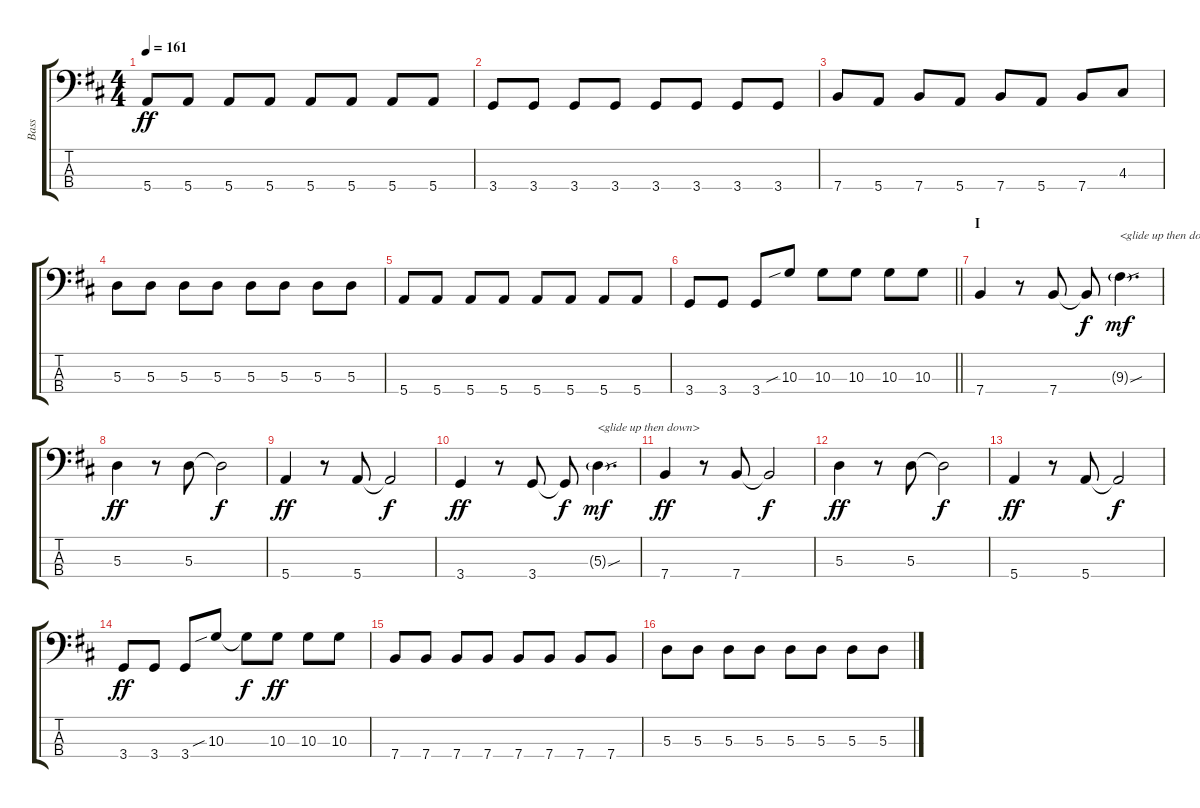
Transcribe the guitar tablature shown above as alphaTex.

\track ("Bass" "Bass") {instrument electricbasspick}
\staff {score tabs}
\tuning (G2 D2 A1 E1) {hide}
\ts (4 4)
\tempo 161
\clef f4
\ks d
5.4.8{dy ff} 5.4.8 5.4.8 5.4.8 5.4.8 5.4.8 5.4.8 5.4.8 |
3.4.8 3.4.8 3.4.8 3.4.8 3.4.8 3.4.8 3.4.8 3.4.8 |
7.4.8 5.4.8 7.4.8 5.4.8 7.4.8 5.4.8 7.4.8 4.3.8 |
5.3.8 5.3.8 5.3.8 5.3.8 5.3.8 5.3.8 5.3.8 5.3.8 |
5.4.8 5.4.8 5.4.8 5.4.8 5.4.8 5.4.8 5.4.8 5.4.8 |
\barLineRight lightlight
3.4.8 3.4.8 3.4.8 10.3{sib}.8 10.3.8 10.3.8 10.3.8 10.3.8 |
\section ("" "I")
7.4.4 r.8 7.4.8 7.4{t}.8{dy f} 9.3{sou g}.4{d txt "<glide up then down>" dy mf} |
5.3.4{dy ff} r.8 5.3.8 5.3{t}.2{dy f} |
5.4.4{dy ff} r.8 5.4.8 5.4{t}.2{dy f} |
3.4.4{dy ff} r.8 3.4.8 3.4{t}.8{dy f} 5.3{sou g}.4{d txt "<glide up then down>" dy mf} |
7.4.4{dy ff} r.8 7.4.8 7.4{t}.2{dy f} |
5.3.4{dy ff} r.8 5.3.8 5.3{t}.2{dy f} |
5.4.4{dy ff} r.8 5.4.8 5.4{t}.2{dy f} |
3.4.8{dy ff} 3.4.8 3.4.8 10.3{sib}.8 10.3{t}.8{dy f} 10.3.8{dy ff} 10.3.8 10.3.8 |
7.4.8 7.4.8 7.4.8 7.4.8 7.4.8 7.4.8 7.4.8 7.4.8 |
5.3.8 5.3.8 5.3.8 5.3.8 5.3.8 5.3.8 5.3.8 5.3.8
